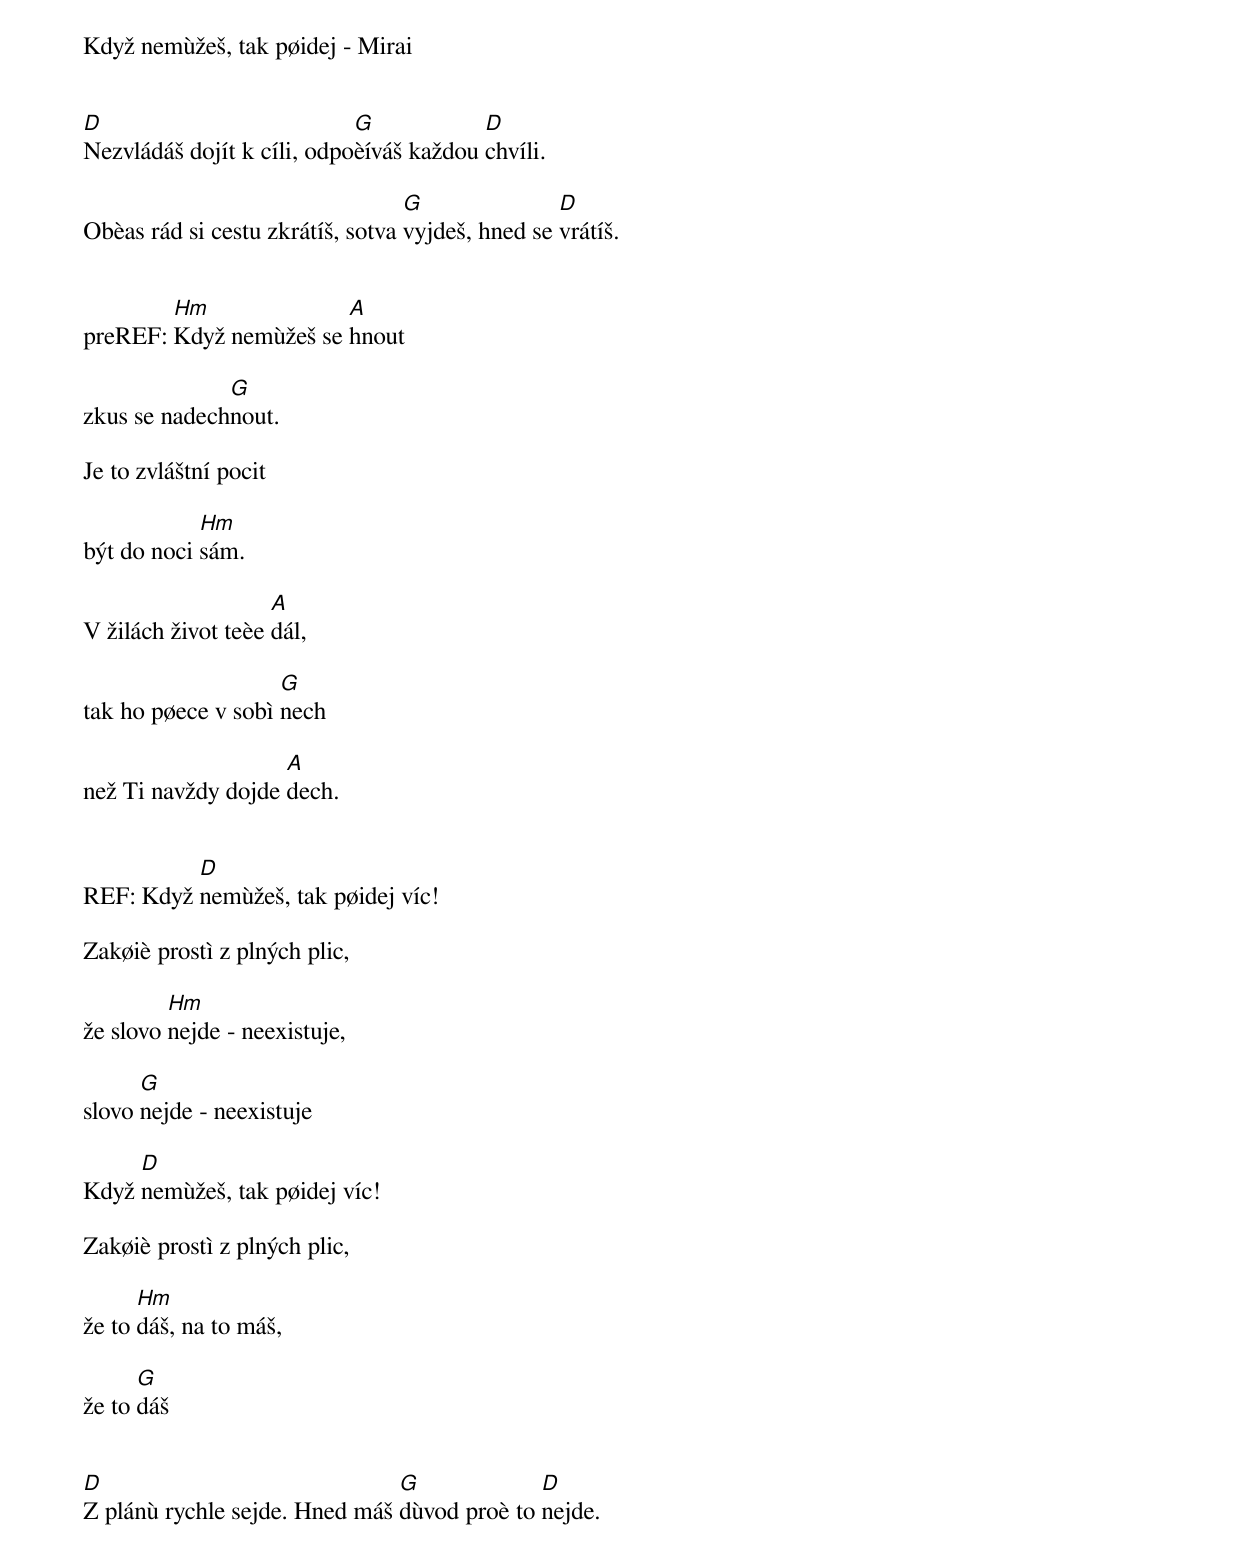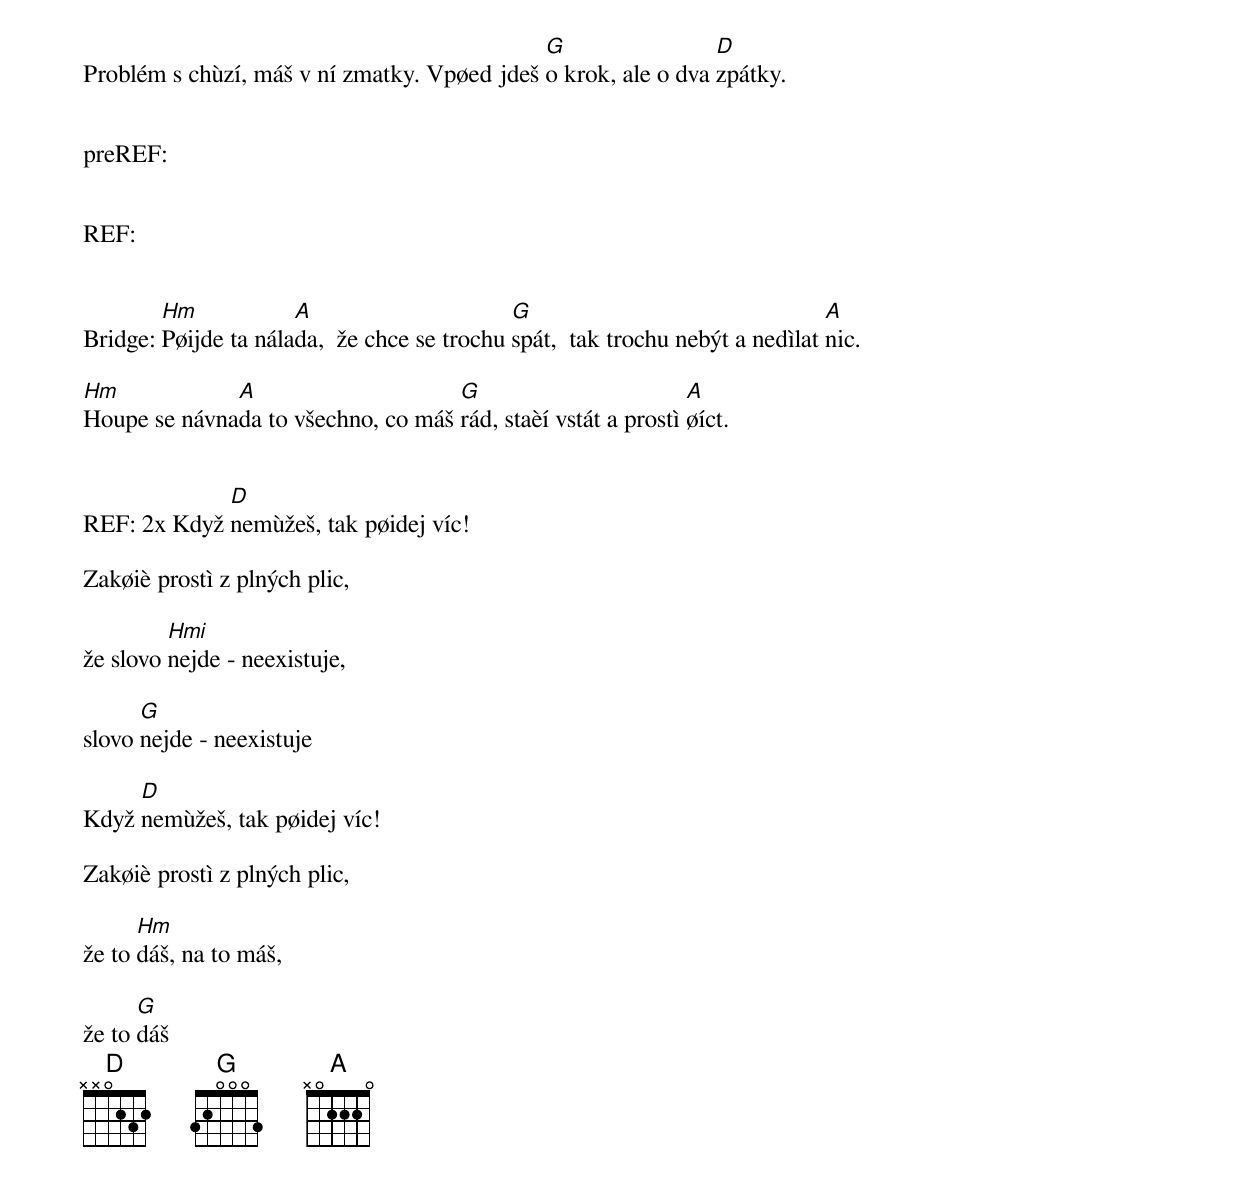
Když nemùžeš, tak pøidej - Mirai


[D]Nezvládáš dojít k cíli, odpo[G]èíváš každou [D]chvíli.

Obèas rád si cestu zkrátíš, sotva [G]vyjdeš, hned se [D]vrátíš.


preREF: [Hm]Když nemùžeš se [A]hnout

zkus se nadech[G]nout.

Je to zvláštní pocit

být do noci [Hm]sám.

V žilách život teèe [A]dál,

tak ho pøece v sobì [G]nech

než Ti navždy dojde [A]dech.


REF: Když [D]nemùžeš, tak pøidej víc!

Zakøiè prostì z plných plic,

že slovo [Hm]nejde - neexistuje,

slovo [G]nejde - neexistuje

Když [D]nemùžeš, tak pøidej víc!

Zakøiè prostì z plných plic,

že to [Hm]dáš, na to máš,

že to [G]dáš


[D]Z plánù rychle sejde. Hned máš [G]dùvod proè to [D]nejde.

Problém s chùzí, máš v ní zmatky. Vpøed jdeš [G]o krok, ale o dva [D]zpátky.


preREF:


REF:


Bridge: [Hm]Pøijde ta nála[A]da,  že chce se trochu [G]spát,  tak trochu nebýt a nedìlat [A]nic.

[Hm]Houpe se návna[A]da to všechno, co máš [G]rád, staèí vstát a prostì [A]øíct.


REF: 2x Když [D]nemùžeš, tak pøidej víc!

Zakøiè prostì z plných plic,

že slovo [Hmi]nejde - neexistuje,

slovo [G]nejde - neexistuje

Když [D]nemùžeš, tak pøidej víc!

Zakøiè prostì z plných plic,

že to [Hm]dáš, na to máš,

že to [G]dáš
